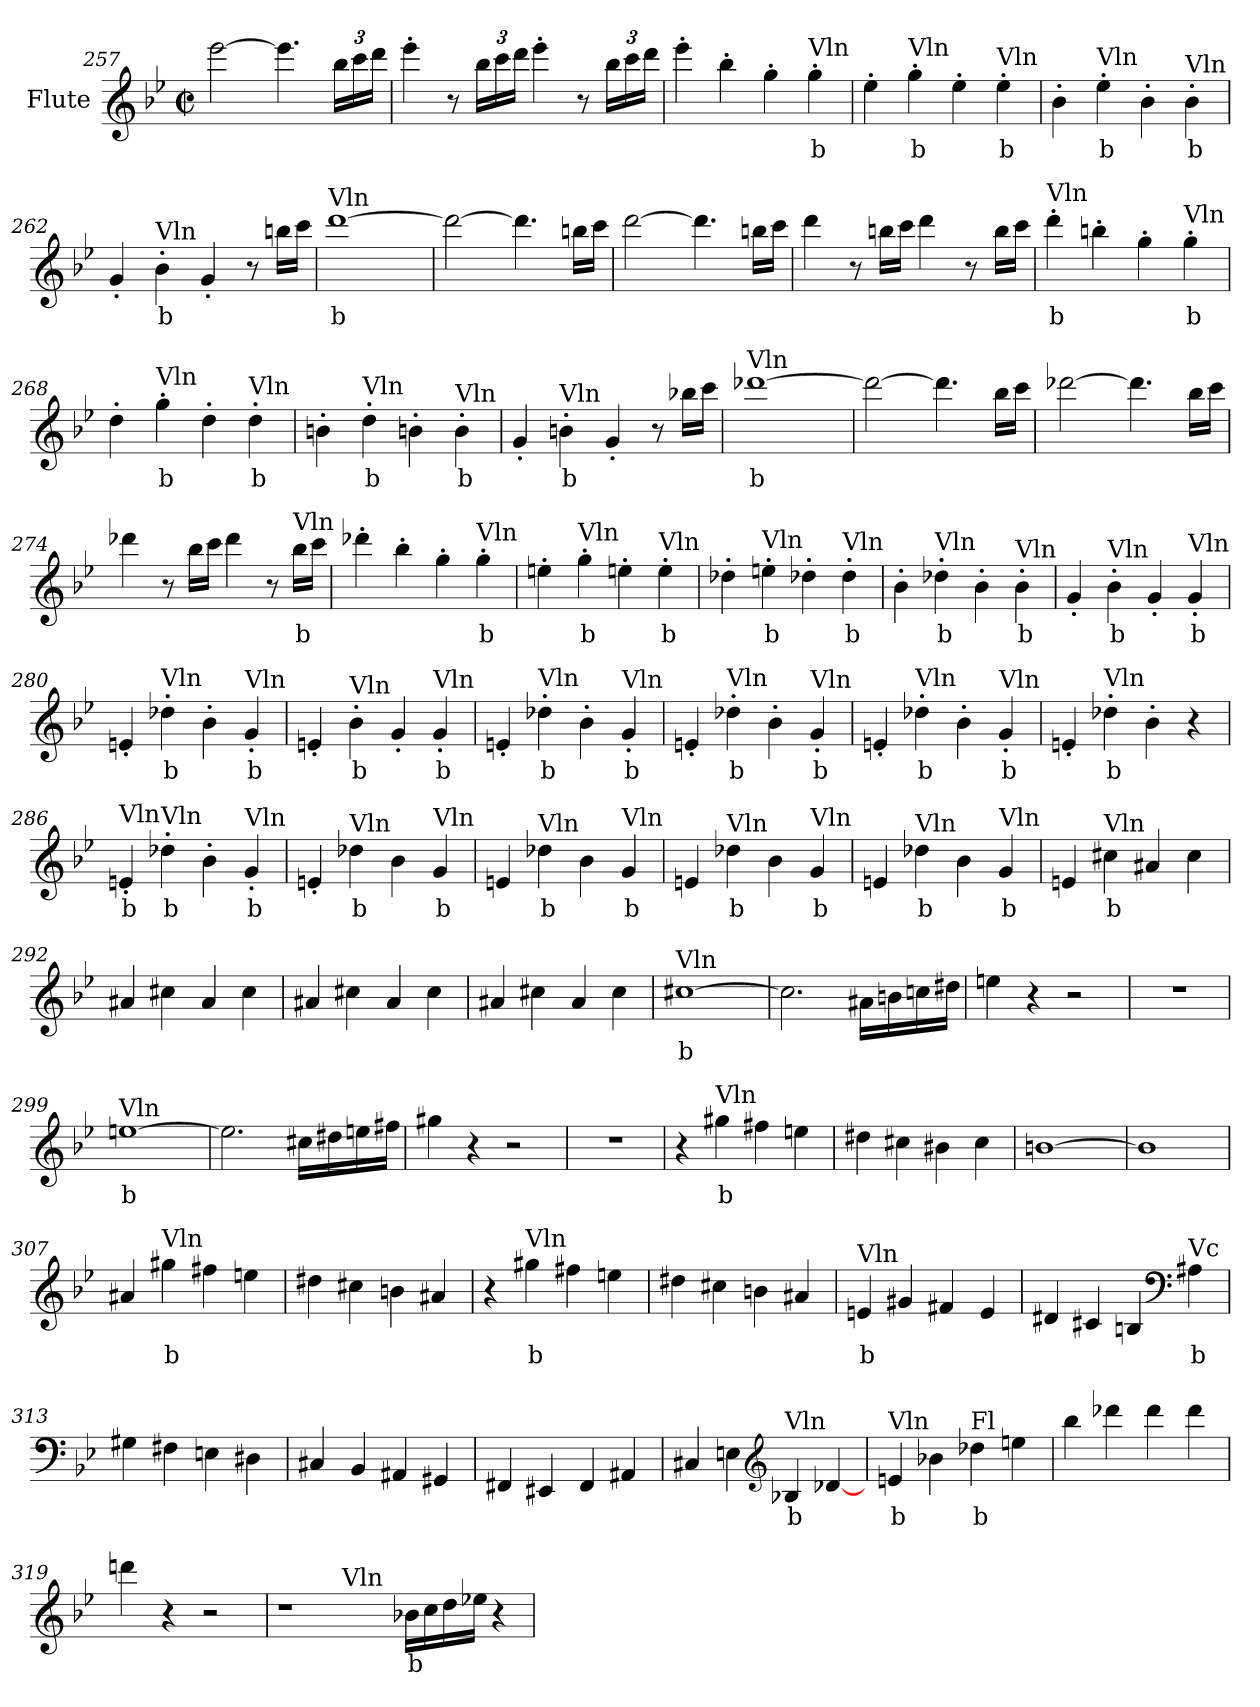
**kern	**text
*part1	*part1
*staff1	*staff1
*I"Flute	*
*I'Fl	*
!!LO:PB:g=z
*clefG2	*
*k[b-e-]	*
*M2/2	*
*met(c|)	*
=257	=257
[2eee-	.
4.eee-]	.
*Xbrackettup	*
24bb-\LL	.
24ccc\	.
24ddd\JJ	.
=258	=258
4eee-'	.
8r	.
24bb-\LL	.
24ccc\	.
24ddd\JJ	.
4eee-'	.
8r	.
24bb-\LL	.
24ccc\	.
24ddd\JJ	.
=259	=259
4eee-'	.
4bb-'	.
4gg'	.
!LO:TX:a:t=Vln	!
!	!LO:LY:b:color=#FF0000
4gg'	b
=260	=260
4ee-'	.
!LO:TX:a:t=Vln	!
!	!LO:LY:b:color=#FF0000
4gg'	b
4ee-'	.
!LO:TX:a:t=Vln	!
!	!LO:LY:b:color=#FF0000
4ee-'	b
=261	=261
4b-'	.
!LO:TX:a:t=Vln	!
!	!LO:LY:b:color=#FF0000
4ee-'	b
4b-'	.
!LO:TX:a:t=Vln	!
!	!LO:LY:b:color=#FF0000
4b-'	b
=262	=262
4g'	.
!LO:TX:a:t=Vln	!
!	!LO:LY:b:color=#FF0000
4b-'	b
4g'	.
8r	.
16bbn\LL	.
16ccc\JJ	.
=263	=263
!LO:TX:a:t=Vln	!
!	!LO:LY:b:color=#FF0000
[1ddd	b
!!LO:PB:g=z
=264	=264
2ddd_	.
4.ddd]	.
16bbn\LL	.
16ccc\JJ	.
=265	=265
[2ddd	.
4.ddd]	.
16bbn\LL	.
16ccc\JJ	.
=266	=266
4ddd	.
8r	.
16bbn\LL	.
16ccc\JJ	.
4ddd	.
8r	.
16bb\LL	.
16ccc\JJ	.
=267	=267
!LO:TX:a:t=Vln	!
!	!LO:LY:b:color=#FF0000
4ddd'	b
4bbn'	.
4gg'	.
!LO:TX:a:t=Vln	!
!	!LO:LY:b:color=#FF0000
4gg'	b
=268	=268
4dd'	.
!LO:TX:a:t=Vln	!
!	!LO:LY:b:color=#FF0000
4gg'	b
4dd'	.
!LO:TX:a:t=Vln	!
!	!LO:LY:b:color=#FF0000
4dd'	b
=269	=269
4bn'	.
!LO:TX:a:t=Vln	!
!	!LO:LY:b:color=#FF0000
4dd'	b
4bn'	.
!LO:TX:a:t=Vln	!
!	!LO:LY:b:color=#FF0000
4b'	b
=270	=270
4g'	.
!LO:TX:a:t=Vln	!
!	!LO:LY:b:color=#FF0000
4bn'	b
4g'	.
8r	.
16bb-X\LL	.
16ccc\JJ	.
!!LO:PB:g=z
=271	=271
!LO:TX:a:t=Vln	!
!	!LO:LY:b:color=#FF0000
[1ddd-X	b
=272	=272
2ddd-_	.
4.ddd-]	.
16bb-\LL	.
16ccc\JJ	.
=273	=273
[2ddd-X	.
4.ddd-]	.
16bb-\LL	.
16ccc\JJ	.
=274	=274
4ddd-X	.
8r	.
16bb-\LL	.
16ccc\JJ	.
4ddd-	.
8r	.
!LO:TX:a:t=Vln	!
!	!LO:LY:b:color=#FF0000
16bb-\LL	b
16ccc\JJ	.
=275	=275
4ddd-X'	.
4bb-'	.
4gg'	.
!LO:TX:a:t=Vln	!
!	!LO:LY:b:color=#FF0000
4gg'	b
=276	=276
4een'	.
!LO:TX:a:t=Vln	!
!	!LO:LY:b:color=#FF0000
4gg'	b
4een'	.
!LO:TX:a:t=Vln	!
!	!LO:LY:b:color=#FF0000
4ee'	b
=277	=277
4dd-X'	.
!LO:TX:a:t=Vln	!
!	!LO:LY:b:color=#FF0000
4een'	b
4dd-X'	.
!LO:TX:a:t=Vln	!
!	!LO:LY:b:color=#FF0000
4dd-'	b
!!LO:PB:g=z
=278	=278
4b-'	.
!LO:TX:a:t=Vln	!
!	!LO:LY:b:color=#FF0000
4dd-X'	b
4b-'	.
!LO:TX:a:t=Vln	!
!	!LO:LY:b:color=#FF0000
4b-'	b
=279	=279
4g'	.
!LO:TX:a:t=Vln	!
!	!LO:LY:b:color=#FF0000
4b-'	b
4g'	.
!LO:TX:a:t=Vln	!
!	!LO:LY:b:color=#FF0000
4g'	b
=280	=280
4en'	.
!LO:TX:a:t=Vln	!
!	!LO:LY:b:color=#FF0000
4dd-X'	b
4b-'	.
!LO:TX:a:t=Vln	!
!	!LO:LY:b:color=#FF0000
4g'	b
=281	=281
4en'	.
!LO:TX:a:t=Vln	!
!	!LO:LY:b:color=#FF0000
4b-'	b
4g'	.
!LO:TX:a:t=Vln	!
!	!LO:LY:b:color=#FF0000
4g'	b
=282	=282
4en'	.
!LO:TX:a:t=Vln	!
!	!LO:LY:b:color=#FF0000
4dd-X'	b
4b-'	.
!LO:TX:a:t=Vln	!
!	!LO:LY:b:color=#FF0000
4g'	b
=283	=283
4en'	.
!LO:TX:a:t=Vln	!
!	!LO:LY:b:color=#FF0000
4dd-X'	b
4b-'	.
!LO:TX:a:t=Vln	!
!	!LO:LY:b:color=#FF0000
4g'	b
=284	=284
4en'	.
!LO:TX:a:t=Vln	!
!	!LO:LY:b:color=#FF0000
4dd-X'	b
4b-'	.
!LO:TX:a:t=Vln	!
!	!LO:LY:b:color=#FF0000
4g'	b
=285	=285
4en'	.
!LO:TX:a:t=Vln	!
!	!LO:LY:b:color=#FF0000
4dd-X'	b
4b-'	.
4r	.
=286	=286
!LO:TX:a:t=Vln	!
!	!LO:LY:b:color=#FF0000
4en'	b
!LO:TX:a:t=Vln	!
!	!LO:LY:b:color=#FF0000
4dd-X'	b
4b-'	.
!LO:TX:a:t=Vln	!
!	!LO:LY:b:color=#FF0000
4g'	b
!!LO:PB:g=z
=287	=287
4en'	.
!LO:TX:a:t=Vln	!
!	!LO:LY:b:color=#FF0000
4dd-X	b
4b-	.
!LO:TX:a:t=Vln	!
!	!LO:LY:b:color=#FF0000
4g	b
=288	=288
4en	.
!LO:TX:a:t=Vln	!
!	!LO:LY:b:color=#FF0000
4dd-X	b
4b-	.
!LO:TX:a:t=Vln	!
!	!LO:LY:b:color=#FF0000
4g	b
=289	=289
4en	.
!LO:TX:a:t=Vln	!
!	!LO:LY:b:color=#FF0000
4dd-X	b
4b-	.
!LO:TX:a:t=Vln	!
!	!LO:LY:b:color=#FF0000
4g	b
=290	=290
4en	.
!LO:TX:a:t=Vln	!
!	!LO:LY:b:color=#FF0000
4dd-X	b
4b-	.
!LO:TX:a:t=Vln	!
!	!LO:LY:b:color=#FF0000
4g	b
=291	=291
4en	.
!LO:TX:a:t=Vln	!
!	!LO:LY:b:color=#FF0000
4cc#X	b
4a#X	.
4cc#	.
=292	=292
4a#X	.
4cc#X	.
4a#	.
4cc#	.
=293	=293
4a#X	.
4cc#X	.
4a#	.
4cc#	.
=294	=294
4a#X	.
4cc#X	.
4a#	.
4cc#	.
=295	=295
!LO:TX:a:t=Vln	!
!	!LO:LY:b:color=#FF0000
[1cc#X	b
!!LO:PB:g=z
=296	=296
2.cc#]	.
16a#X\LL	.
16bn\	.
16ccn\	.
16dd#X\JJ	.
=297	=297
4een	.
4r	.
2r	.
=298	=298
1r	.
=299	=299
!LO:TX:a:t=Vln	!
!	!LO:LY:b:color=#FF0000
[1een	b
=300	=300
2.ee]	.
16cc#X\LL	.
16dd#X\	.
16een\	.
16ff#X\JJ	.
=301	=301
4gg#X	.
4r	.
2r	.
=302	=302
1r	.
=303	=303
4r	.
!LO:TX:a:t=Vln	!
!	!LO:LY:b:color=#FF0000
4gg#X	b
4ff#X	.
4een	.
=304	=304
4dd#X	.
4cc#X	.
4b#X	.
4cc#	.
=305	=305
[1bn	.
=306	=306
1b]	.
!!LO:PB:g=z
=307	=307
4a#X	.
!LO:TX:a:t=Vln	!
!	!LO:LY:b:color=#FF0000
4gg#X	b
4ff#X	.
4een	.
=308	=308
4dd#X	.
4cc#X	.
4bn	.
4a#X	.
=309	=309
4r	.
!LO:TX:a:t=Vln	!
!	!LO:LY:b:color=#FF0000
4gg#X	b
4ff#X	.
4een	.
=310	=310
4dd#X	.
4cc#X	.
4bn	.
4a#X	.
=311	=311
!LO:TX:a:t=Vln	!
!	!LO:LY:b:color=#FF0000
4en	b
4g#X	.
4f#X	.
4e	.
=312	=312
4d#X	.
4c#X	.
4Bn	.
*clefF4	*
!LO:TX:a:t=Vc	!
!	!LO:LY:b:color=#FF0000
4A#X	b
=313	=313
4G#X	.
4F#X	.
4En	.
4D#X	.
!!LO:PB:g=z
=314	=314
4C#X	.
4BB-	.
4AA#X	.
4GG#X	.
=315	=315
4FF#X	.
4EE#X	.
4FF#	.
4AA#X	.
=316	=316
4C#X	.
4En	.
*clefG2	*
!LO:TX:a:t=Vln	!
!	!LO:LY:b:color=#FF0000
4B-X	b
[4d-X	.
=317	=317
!LO:TX:a:t=Vln	!
!	!LO:LY:b:color=#FF0000
4en	b
4b-X	.
!LO:TX:a:t=Fl	!
!	!LO:LY:b:color=#FF0000
4dd-X	b
4een	.
=318	=318
4bb-	.
4ddd-X	.
4ddd-	.
4ddd-	.
=319	=319
4dddn	.
4r	.
2r	.
=320	=320
*^	*
1r	2ryy	.
!	!LO:TX:a:t=Vln	!
.	1ryy	.
!	!	!LO:LY:b:color=#FF0000
16b-X\LL	.	b
16cc\	.	.
16dd\	.	.
16ee-X\JJ	.	.
4r	.	.
*v	*v	*
=	=
*-	*-
